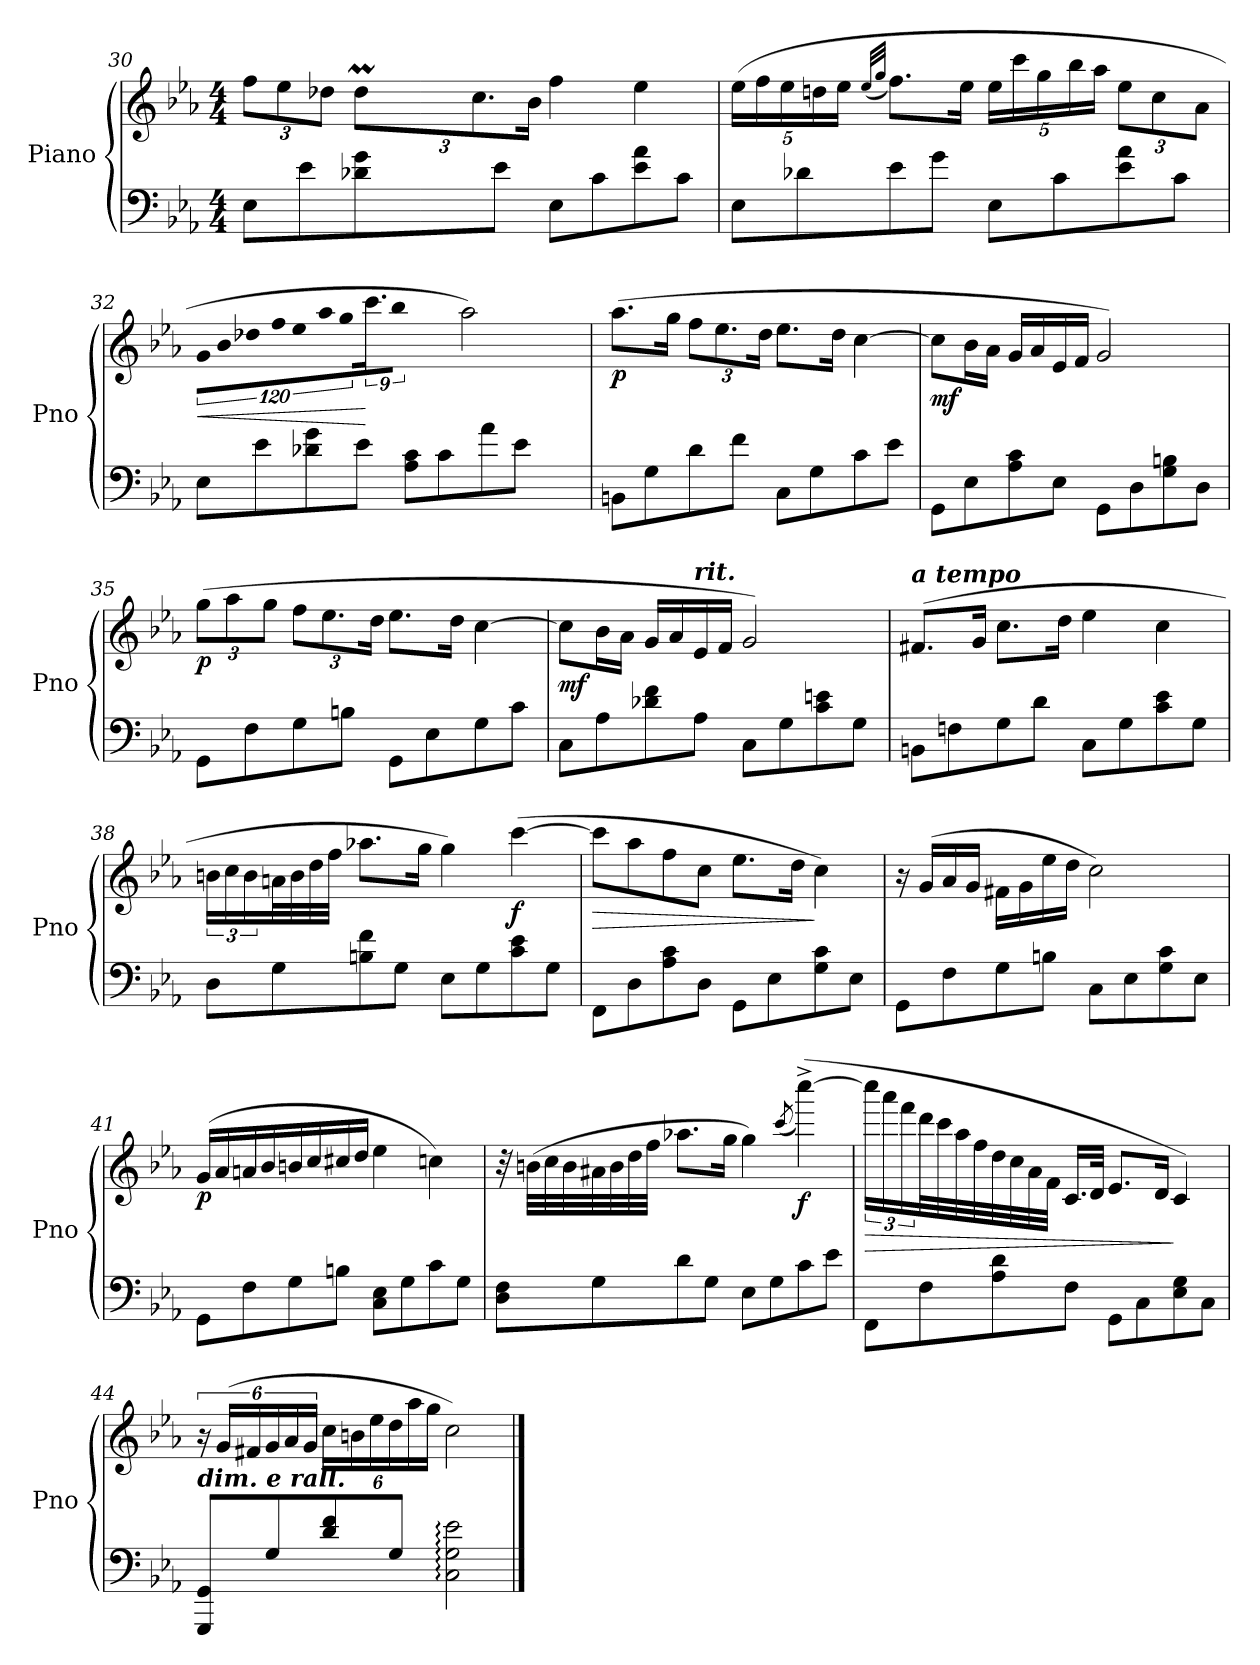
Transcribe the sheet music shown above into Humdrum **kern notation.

**kern	**kern	**dynam
*part1	*part1	*part1
*staff2	*staff1	*staff1/2
*I"Piano	*	*
*I'Pno	*	*
!!LO:LB:g=z
*clefF4	*clefG2	*
*k[b-e-a-]	*k[b-e-a-]	*
*M4/4	*M4/4	*
=30	=30	=30
*	*^	*
8E-\L	12ff\L	4ryy	.
.	12ee-\	.	.
8e-\	.	.	.
.	12dd-X\J	.	.
*	*	*Xtuplet	*
!	!	!LO:N:vis=16.	!
8d-X\ 8g\	12dd-M\L	1920%53dd#Xyy	.
!	!	!LO:N:vis=16.	!
.	.	1920%53ee-yy	.
.	.	[960%7dd#yy	.
.	.	640%13dd#yy]	.
.	.	640%427ryy	.
.	12.cc\	.	.
8e-\J	.	.	.
.	24b-\Jk	.	.
8E-\L	4ff\	.	.
8c\	.	.	.
8e-\ 8a-\	4ee-\	.	.
8c\J	.	.	.
*	*v	*v	*
=31	=31	=31
*	*tuplet	*
8E-\L	(>20ee-\LL	.
.	20ff\	.
.	20ee-\	.
8d-X\	.	.
.	20ddn\	.
.	20ee-\JJ	.
.	(<32qee-/LLL	.
.	32qgg/JJJ	.
8e-\	8.ff\L)	.
8g\J	.	.
.	16ee-\Jk	.
8E-\L	20ee-\LL	.
.	20ccc\	.
.	20gg\	.
8c\	.	.
.	20bb-\	.
.	20aa-\JJ	.
8e-\ 8a-\	12ee-\L	.
.	12cc\	.
8c\J	.	.
.	12a-\J	.
!!LO:LB:g=z
=32	=32	=32
!	!LO:N:vis=16	!LO:HP:b
8E-\L	1920%107g\LL	<
!	!LO:N:vis=16	!
.	1920%107b-\	.
!	!LO:N:vis=16	!
.	1920%107dd-X\	.
8e-\	.	.
!	!LO:N:vis=16	!
.	1920%107ff\	.
!	!LO:N:vis=16	!
.	1920%107ee-\	.
8d-X\ 8g\	.	.
!	!LO:N:vis=16	!
.	1920%107aa-\	.
!	!LO:N:vis=16	!
.	1920%107gg\	.
8e-\J	.	.
.	18.ccc\	[
!	!LO:N:vis=32	!
.	1920%53bb-\JJk	.
8A-\ 8c\L	.	.
.	2aa-\)	.
8c\	.	.
8a-\	.	.
8e-\J	.	.
960ryy	.	.
=33	=33	=33
!	!	!LO:DY:b
8BBn\L	(>8.aa-\L	p
8G\	.	.
.	16gg\Jk	.
8d\	12ff\L	.
.	12.ee-\	.
8f\J	.	.
.	24dd\Jk	.
8C\L	8.ee-\L	.
8G\	.	.
.	16dd\Jk	.
8c\	[4cc\	.
8e-\J	.	.
=34	=34	=34
!	!	!LO:DY:b
8GG\L	8cc\L]	mf
8E-\	16b-\L	.
.	16a-\JJ	.
8A-\ 8c\	16g/LL	.
.	16a-/	.
8E-\J	16e-/	.
.	16f/JJ	.
8GG\L	2g/)	.
8D\	.	.
8G\ 8Bn\	.	.
8D\J	.	.
!!LO:LB:g=z
=35	=35	=35
!	!	!LO:DY:b
8GG\L	(>12gg\L	p
.	12aa-\	.
8F\	.	.
.	12gg\J	.
8G\	12ff\L	.
.	12.ee-\	.
8Bn\J	.	.
.	24dd\Jk	.
8GG\L	8.ee-\L	.
8E-\	.	.
.	16dd\Jk	.
8G\	[4cc\	.
8c\J	.	.
=36	=36	=36
!	!	!LO:DY:b
8C\L	8cc\L]	mf
8A-\	16b-\L	.
.	16a-\JJ	.
8d-X\ 8f\	16g/LL	.
.	16a-/	.
!	!LO:TX:a:Bi:t=rit.	!
8A-\J	16e-/	.
.	16f/JJ	.
8C\L	2g/)	.
8G\	.	.
8c\ 8en\	.	.
8G\J	.	.
=37	=37	=37
!	!LO:TX:a:Bi:t=a tempo	!
8BBn\L	(>8.f#X/L	.
8Fn\	.	.
.	16g/Jk	.
8G\	8.cc\L	.
8d\J	.	.
.	16dd\Jk	.
8C\L	4ee-\	.
8G\	.	.
8c\ 8e-\	4cc\	.
8G\J	.	.
=38	=38	=38
!	!	!LO:DY:b
8D\L	24bn\LL	other-dynamics
.	24cc\	.
.	24b\	.
8G\	32an\L	.
.	32b\	.
.	32dd\	.
.	32ff\JJJ	.
8Bn\ 8f\	8.aa-X\L	.
8G\J	.	.
.	16gg\Jk	.
8E-\L	4gg\)	.
8G\	.	.
!	!	!LO:DY:b
8c\ 8e-\	(>[4ccc\	f
8G\J	.	.
!!LO:LB:g=z
=39	=39	=39
!	!	!LO:HP:b
8FF\L	8ccc\L]	>
8D\	8aa-\	.
8A-\ 8c\	8ff\	.
8D\J	8cc\J	.
8GG\L	8.ee-\L	.
8E-\	.	.
.	16dd\Jk	.
8G\ 8c\	4cc\)	]
8E-\J	.	.
=40	=40	=40
8GG\L	16r	.
.	(>16g/LL	.
8F\	16a-/	.
.	16g/JJ	.
8G\	16f#X\LL	.
.	16g\	.
8Bn\J	16ee-\	.
.	16dd\JJ	.
8C\L	2cc\)	.
8E-\	.	.
8G\ 8c\	.	.
8E-\J	.	.
=41	=41	=41
!	!	!LO:DY:b
8GG\L	(>16g/LL	p
.	16a-/	.
8F\	16an/	.
.	16b-/	.
8G\	16bn/	.
.	16cc/	.
8Bn\J	16cc#X/	.
.	16dd/JJ	.
8C\ 8E-\L	4ee-\	.
8G\	.	.
8c\	4ccn\)	.
8G\J	.	.
!!LO:PB:g=z
=42	=42	=42
8D\ 8F\L	32r	.
.	(>32bn\LLL	.
!	!	!LO:DY:b
.	32cc\	other-dynamics
.	32b\	.
8G\	32a#X\	.
.	32b\	.
.	32dd\	.
.	32ff\JJJ	.
8d\	8.aa-X\L	.
8G\J	.	.
.	16gg\Jk	.
8E-\L	4gg\)	.
8G\	.	.
.	(>8qccc/	.
!	!	!LO:DY:b
8c\	(>[4cccc^\)	f
8e-\J	.	.
!!LO:LB:g=z
=43	=43	=43
!	!	!LO:HP:b
8FF\L	24cccc\LL]	>
.	24aaa-\	.
.	24fff\	.
8F\	32ddd\L	.
.	32ccc\	.
.	32aa-\	.
.	32ff\	.
8A-\ 8d\	32dd\	.
.	32cc\	.
.	32a-\	.
.	32f\JJJ	.
8F\J	16.c/LL	.
.	32d/JJk	.
8GG\L	8.e-/L	.
8C\	.	.
.	16d/Jk	.
8E-\ 8G\	4c/)	]
8C\J	.	.
=44	=44	=44
!	!LO:TX:b:Bi:t=dim. e rall.	!
8GGG/ 8GG/L	24r	.
.	(>24g/LL	.
.	24f#X/	.
8G/	24g/	.
.	24a-/	.
.	24g/JJ	.
8d/ 8f/	24cc\LL	.
.	24bn\	.
.	24ee-\	.
8G/J	24dd\	.
.	24aa-\	.
.	24gg\JJ	.
2C\: 2G\: 2e-\:	2cc\)	.
==	==	==
*-	*-	*-
